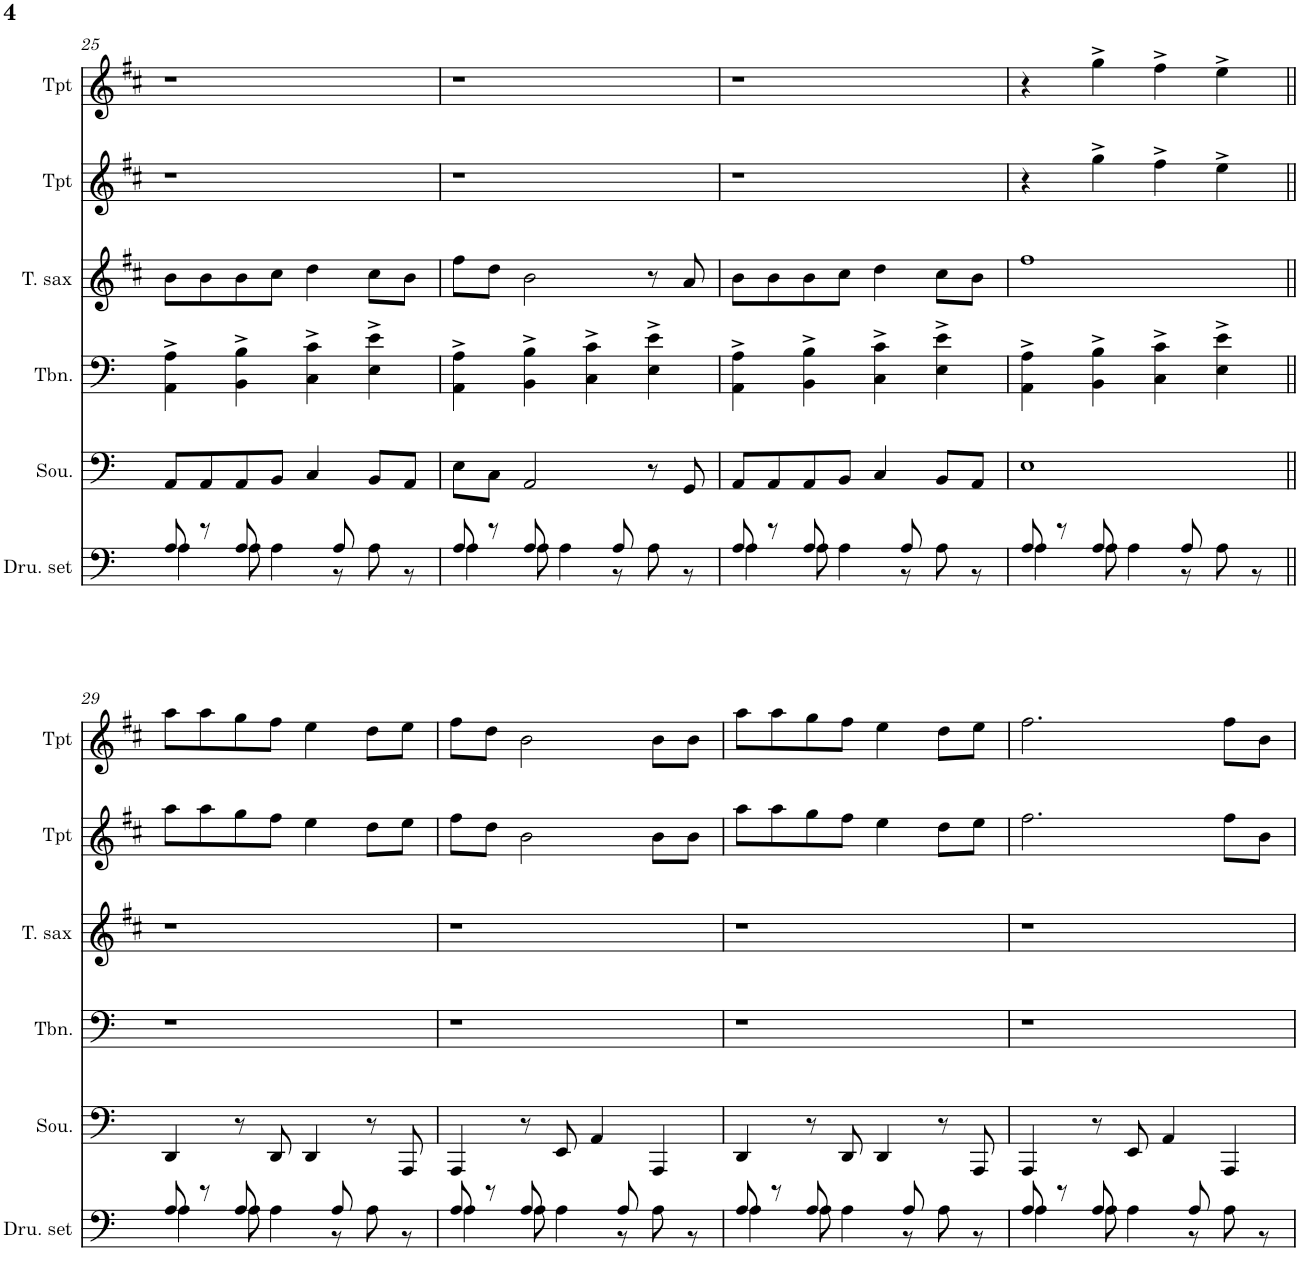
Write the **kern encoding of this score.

**kern	**kern	**kern	**kern	**kern	**kern
*part6	*part5	*part4	*part3	*part2	*part1
*staff6	*staff5	*staff4	*staff3	*staff2	*staff1
*I"Drum set	*I"Sousaphone	*I"Trombone	*I"Tenor sax	*I"Trumpet in bb	*I"Trumpet in bb
*I'Dru. set	*I'Sou.	*I'Tbn.	*I'T. sax	*I'Tpt	*I'Tpt
!!LO:PB:g=z
*clefF4	*clefF4	*clefF4	*clefG2	*clefG2	*clefG2
*	*	*	*Trd7c14	*Trd0c2	*Trd0c2
*k[]	*k[]	*k[]	*k[f#c#]	*k[f#c#]	*k[f#c#]
*M4/4	*M4/4	*M4/4	*M4/4	*M4/4	*M4/4
=25	=25	=25	=25	=25	=25
*^	*	*	*	*	*
8RA/	4RA\	8AA/L	4AA\^ 4A\^	8b\L	1r	1r
8r	.	8AA/	.	8b\	.	.
8RA/	8RA\	8AA/	4BB\^ 4B\^	8b\	.	.
4ryy	4RA\	8BB/J	.	8cc#\J	.	.
.	.	4C/	4C\^ 4c\^	4dd\	.	.
8RA/	8r	.	.	.	.	.
4ryy	8RA\	8BB/L	4E\^ 4e\^	8cc#\L	.	.
.	8r	8AA/J	.	8b\J	.	.
=26	=26	=26	=26	=26	=26	=26
8RA/	4RA\	8E\L	4AA\^ 4A\^	8ff#\L	1r	1r
8r	.	8C\J	.	8dd\J	.	.
8RA/	8RA\	2AA/	4BB\^ 4B\^	2b\	.	.
4ryy	4RA\	.	.	.	.	.
.	.	.	4C\^ 4c\^	.	.	.
8RA/	8r	.	.	.	.	.
4ryy	8RA\	8r	4E\^ 4e\^	8r	.	.
.	8r	8GG/	.	8a/	.	.
=27	=27	=27	=27	=27	=27	=27
8RA/	4RA\	8AA/L	4AA\^ 4A\^	8b\L	1r	1r
8r	.	8AA/	.	8b\	.	.
8RA/	8RA\	8AA/	4BB\^ 4B\^	8b\	.	.
4ryy	4RA\	8BB/J	.	8cc#\J	.	.
.	.	4C/	4C\^ 4c\^	4dd\	.	.
8RA/	8r	.	.	.	.	.
4ryy	8RA\	8BB/L	4E\^ 4e\^	8cc#\L	.	.
.	8r	8AA/J	.	8b\J	.	.
=28	=28	=28	=28	=28	=28	=28
8RA/	4RA\	1E	4AA\^ 4A\^	1ff#	4r	4r
8r	.	.	.	.	.	.
8RA/	8RA\	.	4BB\^ 4B\^	.	4gg^\	4gg^\
4ryy	4RA\	.	.	.	.	.
.	.	.	4C\^ 4c\^	.	4ff#^\	4ff#^\
8RA/	8r	.	.	.	.	.
4ryy	8RA\	.	4E\^ 4e\^	.	4ee^\	4ee^\
.	8r	.	.	.	.	.
!!LO:LB:g=z
=29||	=29||	=29||	=29||	=29||	=29||	=29||
8RA/	4RA\	4DD/	1r	1r	8aa\L	8aa\L
8r	.	.	.	.	8aa\	8aa\
8RA/	8RA\	8r	.	.	8gg\	8gg\
4ryy	4RA\	8DD/	.	.	8ff#\J	8ff#\J
.	.	4DD/	.	.	4ee\	4ee\
8RA/	8r	.	.	.	.	.
4ryy	8RA\	8r	.	.	8dd\L	8dd\L
.	8r	8AAA/	.	.	8ee\J	8ee\J
=30	=30	=30	=30	=30	=30	=30
8RA/	4RA\	4AAA/	1r	1r	8ff#\L	8ff#\L
8r	.	.	.	.	8dd\J	8dd\J
8RA/	8RA\	8r	.	.	2b\	2b\
4ryy	4RA\	8EE/	.	.	.	.
.	.	4AA/	.	.	.	.
8RA/	8r	.	.	.	.	.
4ryy	8RA\	4AAA/	.	.	8b\L	8b\L
.	8r	.	.	.	8b\J	8b\J
=31	=31	=31	=31	=31	=31	=31
8RA/	4RA\	4DD/	1r	1r	8aa\L	8aa\L
8r	.	.	.	.	8aa\	8aa\
8RA/	8RA\	8r	.	.	8gg\	8gg\
4ryy	4RA\	8DD/	.	.	8ff#\J	8ff#\J
.	.	4DD/	.	.	4ee\	4ee\
8RA/	8r	.	.	.	.	.
4ryy	8RA\	8r	.	.	8dd\L	8dd\L
.	8r	8AAA/	.	.	8ee\J	8ee\J
=32	=32	=32	=32	=32	=32	=32
8RA/	4RA\	4AAA/	1r	1r	2.ff#\	2.ff#\
8r	.	.	.	.	.	.
8RA/	8RA\	8r	.	.	.	.
4ryy	4RA\	8EE/	.	.	.	.
.	.	4AA/	.	.	.	.
8RA/	8r	.	.	.	.	.
4ryy	8RA\	4AAA/	.	.	8ff#\L	8ff#\L
.	8r	.	.	.	8b\J	8b\J
*v	*v	*	*	*	*	*
=	=	=	=	=	=
*-	*-	*-	*-	*-	*-
